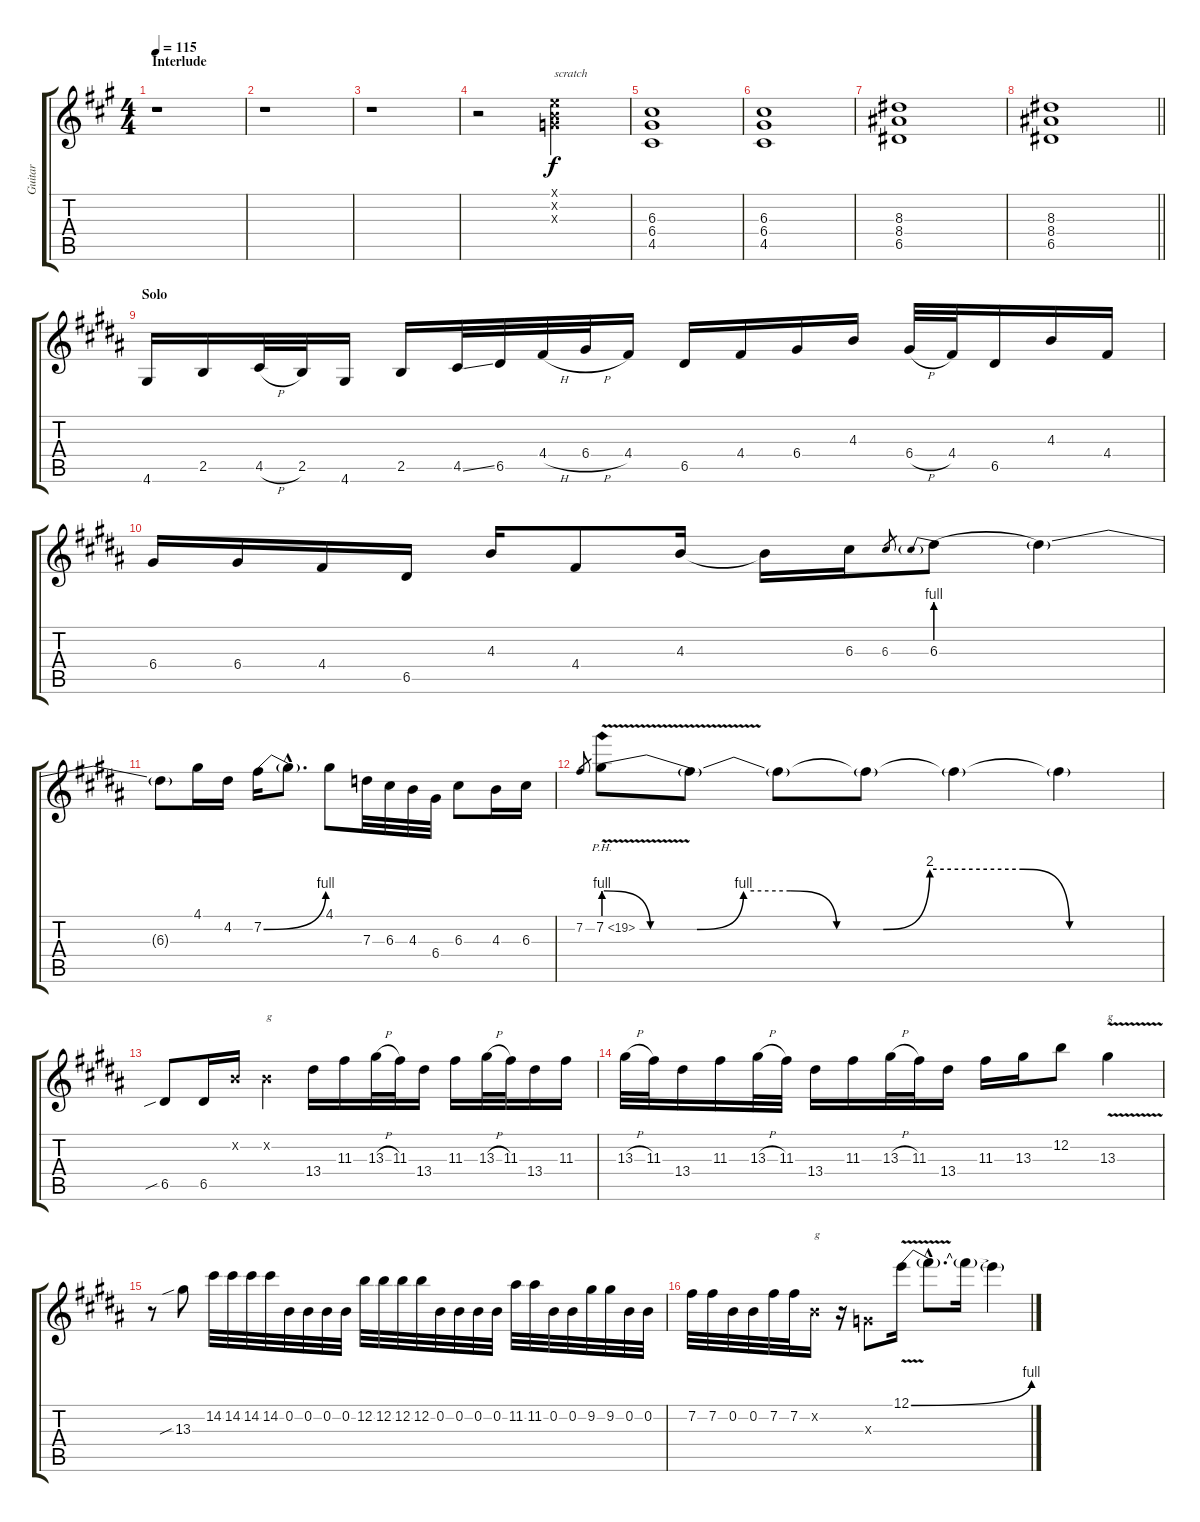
\track ("Guitar" "Guitar") {instrument distortionguitar}
\staff {score tabs}
\tuning (E4 B3 G3 D3 A2 E2) {hide}
\ts (4 4)
\section ("" "Interlude")
\tempo 115
\clef g2
\ks a
r.1{dy f} |
r.1 |
r.1 |
r.2 (0.1{x} 0.2{x} 0.3{x}).2{txt "scratch"} |
(6.3 6.4 4.5).1 |
(6.3 6.4 4.5).1 |
(8.3 8.4 6.5).1 |
\barLineRight lightlight
(8.3 8.4 6.5).1 |
\section ("" "Solo")
\ks b
4.6.16{volume 16 balance 8} 2.5.16 4.5{h}.32 2.5.32 4.6.16 2.5.16 4.5{ss}.32 6.5.32 4.4{h}.32 6.4{h}.32 4.4.16 6.5.16 4.4.16 6.4.16 4.3.16 6.4{h}.32 4.4.32 6.5.16 4.3.16 4.4.16 |
6.4.16 6.4.16 4.4.16 6.5.16 4.3.16 4.4.8 4.3.16 4.3{t}.16 6.3.16 6.3.8{gr} 6.3{be (prebend 0 4 60 4)}.8 6.3{t}.4 |
6.3{t}.8 4.1.16 4.2.16 7.2{be (bend 0 0 60 4)}.16 7.2{hac t}.8{d} 4.1.8 7.3.32 6.3.32 4.3.32 6.4.32 6.3.8 4.3.16 6.3.16 |
7.2.8{gr} 7.2{be (custom 0 4 5 0 10 0 15 4 20 4 25 0 30 0 35 8 45 8 50 0 60 0) ph 12 v}.8 7.2{t}.8 7.2{t}.8 7.2{t}.8 7.2{t}.4 7.2{t}.4 |
6.5{sib}.8 6.5.16 0.2{x}.16 0.2{x}.4{txt "g"} 13.4.16 11.3.16 13.3{h}.32 11.3.32 13.4.16 11.3.16 13.3{h}.32 11.3.32 13.4.16 11.3.16 |
13.3{h}.32 11.3.32 13.4.16 11.3.16 13.3{h}.32 11.3.32 13.4.16 11.3.16 13.3{h}.32 11.3.32 13.4.16 11.3.16 13.3.16 12.2.8 13.3{v}.4{txt "g"} |
r.8 13.3{sib}.8 14.2.32 14.2.32 14.2.32 14.2.32 0.2.32 0.2.32 0.2.32 0.2.32 12.2.32 12.2.32 12.2.32 12.2.32 0.2.32 0.2.32 0.2.32 0.2.32 11.2.32 11.2.32 0.2.32 0.2.32 9.2.32 9.2.32 0.2.32 0.2.32 |
7.2.32 7.2.32 0.2.32 0.2.32 7.2.32 7.2.32 0.2{x}.16{txt "g"} r.16 0.3{x}.8 12.1{be (bend 0 0 60 4) v}.16 12.1{hac t}.8{d} 12.1{t}.16 12.1{t}.4
